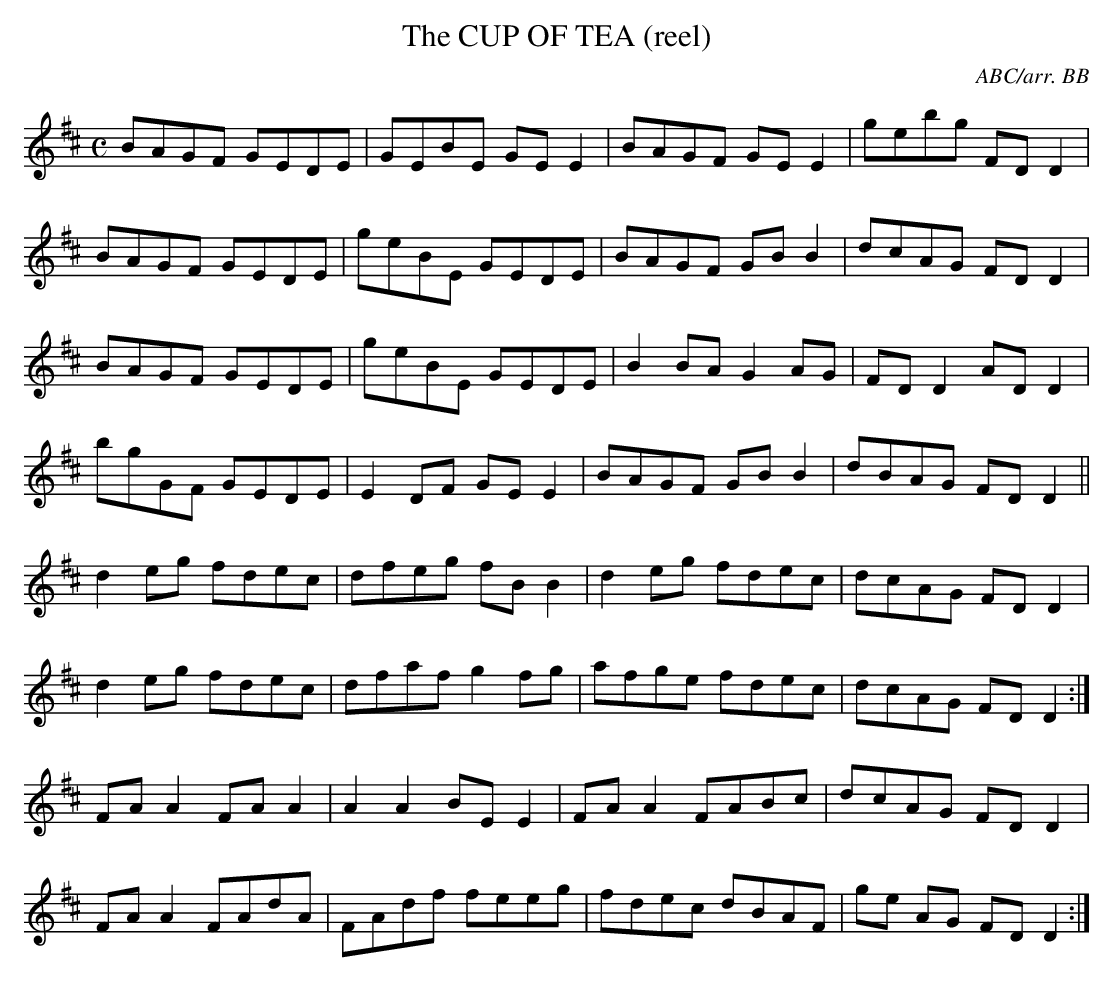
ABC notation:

X:1
T:CUP OF TEA (reel), The
C:ABC/arr. BB
M:C
L:1/8
K:D
BAGF GEDE|GEBE GEE2|BAGF GEE2|gebg FDD2|
BAGF GEDE|geBE GEDE|BAGF GBB2|dcAG FDD2|
BAGF GEDE|geBE GEDE|B2BA G2AG|FDD2 ADD2|
bgGF GEDE|E2DF GEE2|BAGF GBB2|dBAG FDD2||
d2eg fdec|dfeg fBB2|d2eg fdec|dcAG FDD2|
d2eg fdec|dfaf g2fg|afge fdec|dcAG FDD2 :|
FAA2 FAA2|A2A2 BEE2|FAA2 FABc|dcAG FDD2|
FAA2 FAdA|FAdf feeg|fdec dBAF|ge AG FDD2 :|
